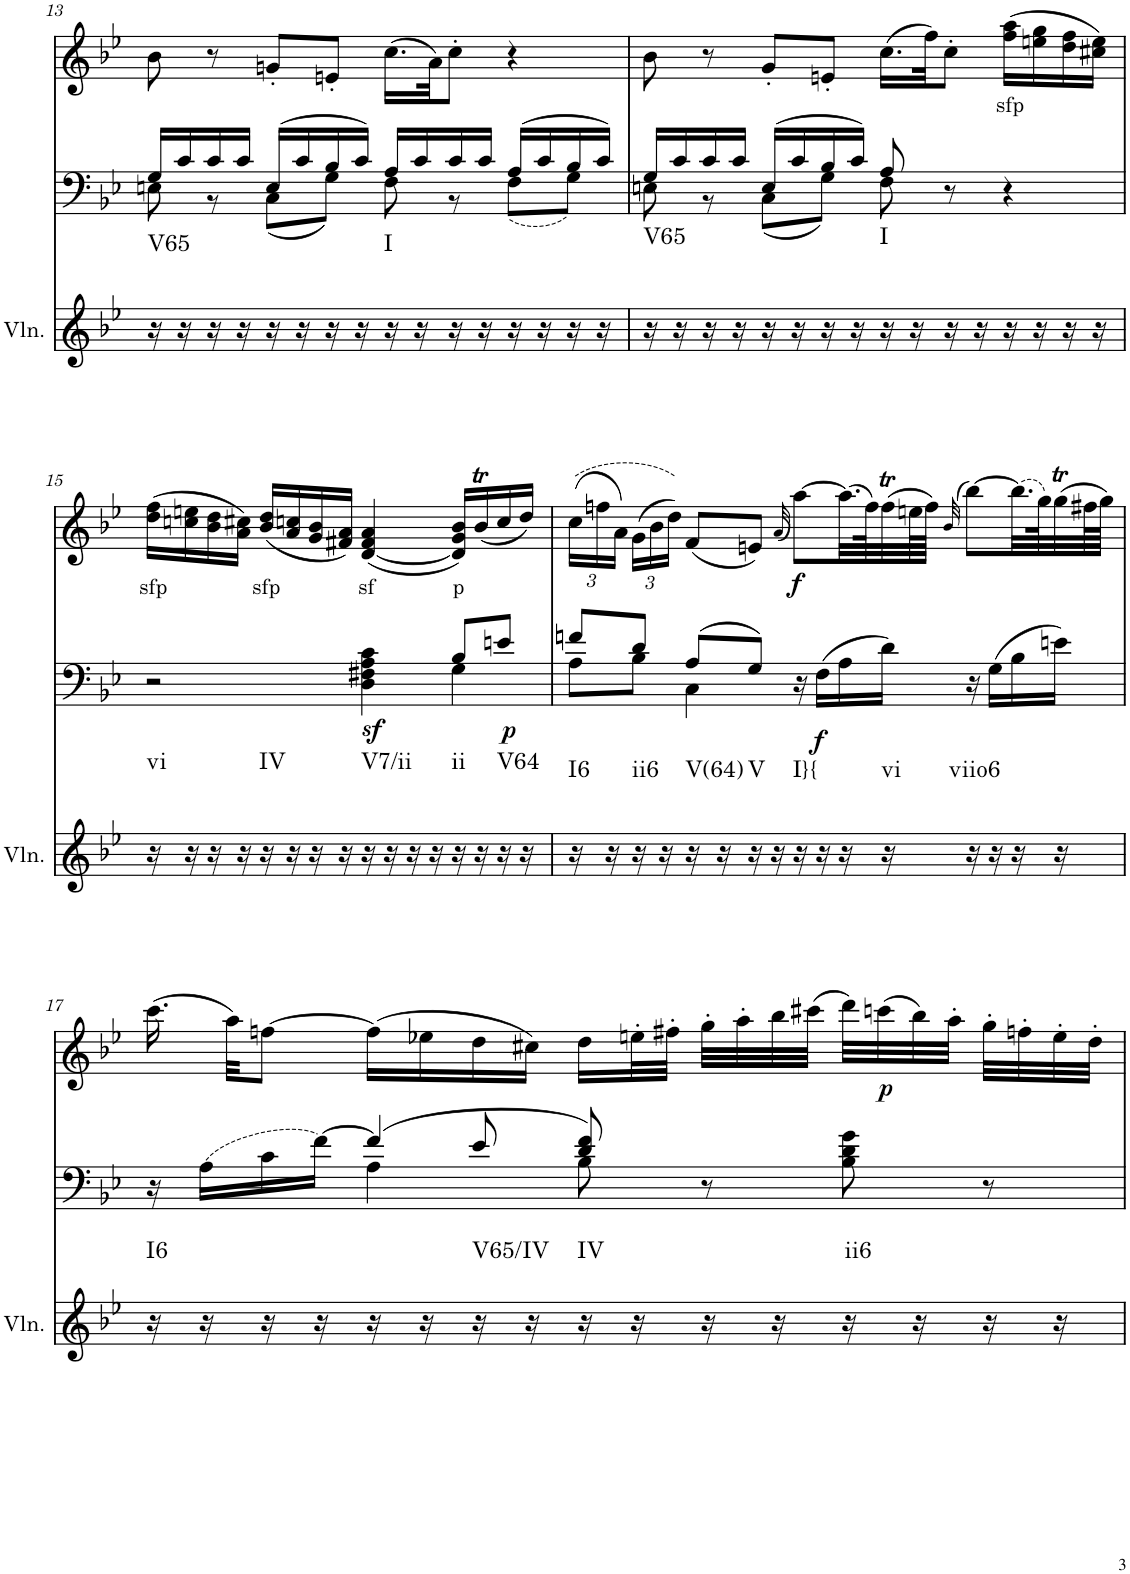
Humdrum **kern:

**kern	**harte	**kern	**dynam	**kern	**text	**dynam
*part3	*part3	*part2	*part2	*part1	*part1	*part1
*staff3	*	*staff2	*staff2	*staff1	*staff1	*staff1
*I"Violin	*	*I"Piano	*	*I"Piano	*	*
*I'Vln.	*	*I'Pno	*	*I'Pno	*	*
!!LO:PB:g=z
*clefG2	*	*clefF4	*	*clefG2	*	*
*k[b-e-]	*	*k[b-e-]	*	*k[b-e-]	*	*
*B-:	*	*B-:	*	*B-:	*	*
*M4/4	*	*M4/4	*	*M4/4	*	*
=13	=13	=13	=13	=13	=13	=13
*	*	*^	*	*	*	*
!	!LO:H:kt=V65	!	!	!	!	!	!
16r	N	16G/LL	8En\	.	8b-\	.	.
16r	.	16c/	.	.	.	.	.
16r	.	16c/	8r	.	8r	.	.
16r	.	16c/JJ	.	.	.	.	.
16r	.	(16E/LL	(8C\L	.	8gn'/L	.	.
16r	.	16c/	.	.	.	.	.
16r	.	16B-/	8G\J)	.	8en'/J	.	.
16r	.	16c/JJ)	.	.	.	.	.
!	!LO:H:kt=I	!	!	!	!	!	!
16r	N	16A/LL	8F\	.	(16.cc\LL	.	.
16r	.	16c/	.	.	.	.	.
.	.	.	.	.	32a\JK)	.	.
16r	.	16c/	8r	.	8cc'\J	.	.
16r	.	16c/JJ	.	.	.	.	.
16r	.	(16A/LL	(8F\L	.	4r	.	.
16r	.	16c/	.	.	.	.	.
16r	.	16B-/	8G\J)	.	.	.	.
16r	.	16c/JJ)	.	.	.	.	.
=14	=14	=14	=14	=14	=14	=14	=14
!	!LO:H:kt=V65	!	!	!	!	!	!
16r	N	16G/LL	8En\	.	8b-\	.	.
16r	.	16c/	.	.	.	.	.
16r	.	16c/	8r	.	8r	.	.
16r	.	16c/JJ	.	.	.	.	.
16r	.	(16E/LL	(8C\L	.	8g'/L	.	.
16r	.	16c/	.	.	.	.	.
16r	.	16B-/	8G\J)	.	8en'/J	.	.
16r	.	16c/JJ)	.	.	.	.	.
!	!LO:H:kt=I	!	!	!	!	!	!
16r	N	8A/	8F\	.	(16.cc\LL	.	.
16r	.	.	.	.	.	.	.
.	.	.	.	.	32ff\JK)	.	.
16r	.	8r	4.ryy	.	8cc'\J	.	.
16r	.	.	.	.	.	.	.
!	!	!	!	!	!	!LO:LY:b	!
16r	.	4r	.	.	(16ff\ 16aa\LL	sfp	.
16r	.	.	.	.	16een\ 16gg\	.	.
16r	.	.	.	.	16dd\ 16ff\	.	.
16r	.	.	.	.	16cc#X\ 16ee\JJ)	.	.
!!LO:LB:g=z
=15	=15	=15	=15	=15	=15	=15	=15
!	!LO:H:kt=vi	!	!	!	!	!LO:LY:b	!
16r	N	2r	2.ryy	.	(16dd\ 16ff\LL	sfp	.
16r	.	.	.	.	16ccn\ 16een\	.	.
16r	.	.	.	.	16b-\ 16dd\	.	.
16r	.	.	.	.	16a\ 16cc#X\JJ)	.	.
!	!LO:H:kt=IV	!	!	!	!	!LO:LY:b	!
16r	N	.	.	.	(16b-/ 16dd/LL	sfp	.
16r	.	.	.	.	16a/ 16ccn/	.	.
16r	.	.	.	.	16g/ 16b-/	.	.
16r	.	.	.	.	16f#X/ 16a/JJ)	.	.
!	!LO:H:kt=V7/ii	!	!	!LO:DY:b	!	!LO:LY:b	!
16r	N	4D\ 4F#X\ 4A\ 4c\	.	sf	([4d/ 4f#/ 4a/	sf	.
16r	.	.	.	.	.	.	.
16r	.	.	.	.	.	.	.
16r	.	.	.	.	.	.	.
!	!LO:H:kt=ii	!	!	!	!	!LO:LY:b	!
16r	N	8B-/L	4G\	.	16d/] 16g/ 16b-/LL)	p	.
16r	.	.	.	.	(16b-T/	.	.
!	!LO:H:kt=V64	!	!	!LO:DY:b	!	!	!
16r	N	8en/J	.	p	16cc/	.	.
16r	.	.	.	.	16dd/JJ)	.	.
=16	=16	=16	=16	=16	=16	=16	=16
*	*	*	*	*	*Xbrackettup	*	*
!	!LO:H:kt=I6	!	!	!	!	!	!
16r	N	8fn/L	8A\L	.	((24cc\LL	.	.
.	.	.	.	.	24ffn\	.	.
16r	.	.	.	.	.	.	.
.	.	.	.	.	24a\JJ)	.	.
!	!LO:H:kt=ii6	!	!	!	!	!	!
16r	N	8d/J	8B-\J	.	(24g\LL	.	.
.	.	.	.	.	24b-\	.	.
16r	.	.	.	.	.	.	.
.	.	.	.	.	24dd\JJ))	.	.
!	!LO:H:kt=V(64)	!	!	!	!	!	!
16r	N	(8A/L	4C\	.	(8f/L	.	.
16r	.	.	.	.	.	.	.
!	!LO:H:kt=V	!	!	!	!	!	!
16r	N	8G/J)	.	.	8en/J)	.	.
16r	.	.	.	.	.	.	.
.	.	.	.	.	(32qa/	.	.
!	!LO:H:kt=I}{	!	!	!	!	!	!LO:DY:b
16r	N	16r	2ryy	.	[8aa\L)	.	f
!	!	!	!	!LO:DY:b	!	!	!
16r	.	(>16F\LL	.	f	.	.	.
16r	.	16A\	.	.	(32.aa\LL]	.	.
.	.	.	.	.	64ff\K)	.	.
!	!LO:H:kt=vi	!	!	!	!	!	!
16r	N	16d\JJ)	.	.	(32ffT\	.	.
.	.	.	.	.	64een\L	.	.
.	.	.	.	.	64ff\JJJJ)	.	.
.	.	.	.	.	(>32qb-/	.	.
!	!LO:H:kt=viio6	!	!	!	!	!	!
16r	N	16r	.	.	[8bb-\L)	.	.
16r	.	(>16G\LL	.	.	.	.	.
16r	.	16B-\	.	.	(32.bb-\LL]	.	.
.	.	.	.	.	64gg\K)	.	.
16r	.	16en\JJ)	.	.	(32ggT\	.	.
.	.	.	.	.	64ff#X\L	.	.
.	.	.	.	.	64gg\JJJJ)	.	.
!!LO:LB:g=z
=17	=17	=17	=17	=17	=17	=17	=17
*	*	*	*^	*	*	*	*
!	!LO:H:kt=I6	!	!	!	!	!	!	!
16r	N	16r	4.ryy	4ryy	.	(16.ccc\	.	.
16r	.	(>16A\LL	.	.	.	.	.	.
.	.	.	.	.	.	32aa\KKL)	.	.
16r	.	16c\	.	.	.	[8ffn\J	.	.
16r	.	[>16f\JJ)	.	.	.	.	.	.
16r	.	(4f/]	.	4A\	.	(16ff\LL]	.	.
16r	.	.	.	.	.	16ee-X\	.	.
!	!LO:H:kt=V65/IV	!	!	!	!	!	!	!
16r	N	.	8e-/	.	.	16dd\	.	.
16r	.	.	.	.	.	16cc#X\JJ)	.	.
!	!LO:H:kt=IV	!	!	!	!	!	!	!
16r	N	8d/ 8f/)	8B-\	2ryy	.	16dd\LL	.	.
16r	.	.	.	.	.	32een'\L	.	.
.	.	.	.	.	.	32ff#X'\JJJ	.	.
16r	.	8r	4.ryy	.	.	32gg'\LLL	.	.
.	.	.	.	.	.	32aa'\	.	.
16r	.	.	.	.	.	32bb-\	.	.
.	.	.	.	.	.	(32ccc#X\JJJ	.	.
!	!LO:H:kt=ii6	!	!	!	!	!	!	!
16r	N	8B-\ 8d\ 8g\	.	.	.	32ddd\LLL)	.	.
!	!	!	!	!	!	!	!	!LO:DY:b
.	.	.	.	.	.	(32cccn\	.	p
16r	.	.	.	.	.	32bb-\)	.	.
.	.	.	.	.	.	32aa'\JJJ	.	.
16r	.	8r	.	.	.	32gg'\LLL	.	.
.	.	.	.	.	.	32ffn'\	.	.
16r	.	.	.	.	.	32ee'\	.	.
.	.	.	.	.	.	32dd'\JJJ	.	.
*	*	*v	*v	*v	*	*	*	*
=	=	=	=	=	=	=
*-	*-	*-	*-	*-	*-	*-
